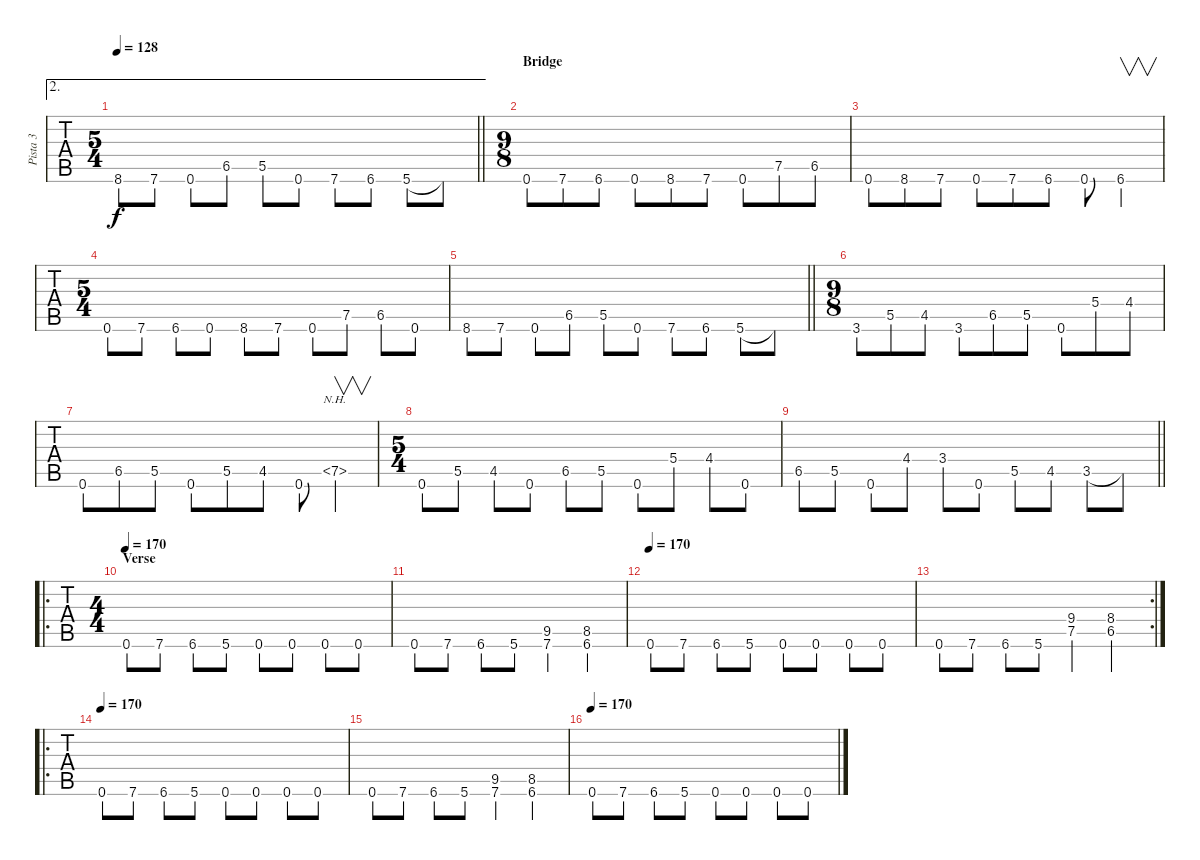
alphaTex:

\track ("Pista 3" "Pista 3") {instrument overdrivenguitar}
\staff {tabs}
\tuning (E4 B3 G3 D3 A2 E2) {hide}
\ae 2
\ts (5 4)
\tempo 128
\clef g2
\barLineRight lightlight
\ks c
8.6.8{dy f} 7.6.8 0.6.8 6.5.8 5.5.8 0.6.8 7.6.8 6.6.8 5.6.8 5.6{t}.8 |
\ts (9 8)
\section ("" "Bridge")
0.6.8 7.6.8 6.6.8 0.6.8 8.6.8 7.6.8 0.6.8 7.5.8 6.5.8 |
0.6.8 8.6.8 7.6.8 0.6.8 7.6.8 6.6.8 0.6.8 6.6.4{v} |
\ts (5 4)
0.6.8 7.6.8 6.6.8 0.6.8 8.6.8 7.6.8 0.6.8 7.5.8 6.5.8 0.6.8 |
\barLineRight lightlight
8.6.8 7.6.8 0.6.8 6.5.8 5.5.8 0.6.8 7.6.8 6.6.8 5.6.8 5.6{t}.8 |
\ts (9 8)
3.6.8 5.5.8 4.5.8 3.6.8 6.5.8 5.5.8 0.6.8 5.4.8 4.4.8 |
0.6.8 6.5.8 5.5.8 0.6.8 5.5.8 4.5.8 0.6.8 7.5{nh}.4{v} |
\ts (5 4)
0.6.8 5.5.8 4.5.8 0.6.8 6.5.8 5.5.8 0.6.8 5.4.8 4.4.8 0.6.8 |
\barLineRight lightlight
6.5.8 5.5.8 0.6.8 4.4.8 3.4.8 0.6.8 5.5.8 4.5.8 3.5.8 3.5{t}.8 |
\ro
\ts (4 4)
\section ("" "Verse")
\tempo 170
0.6.8 7.6.8 6.6.8 5.6.8 0.6.8 0.6.8 0.6.8 0.6.8 |
0.6.8 7.6.8 6.6.8 5.6.8 (9.5 7.6).4 (8.5 6.6).4 |
\tempo 170
0.6.8 7.6.8 6.6.8 5.6.8 0.6.8 0.6.8 0.6.8 0.6.8 |
\rc 2
0.6.8 7.6.8 6.6.8 5.6.8 (9.4 7.5).4 (8.4 6.5).4 |
\ro
\tempo 170
0.6.8 7.6.8 6.6.8 5.6.8 0.6.8 0.6.8 0.6.8 0.6.8 |
0.6.8 7.6.8 6.6.8 5.6.8 (9.5 7.6).4 (8.5 6.6).4 |
\tempo 170
0.6.8 7.6.8 6.6.8 5.6.8 0.6.8 0.6.8 0.6.8 0.6.8
